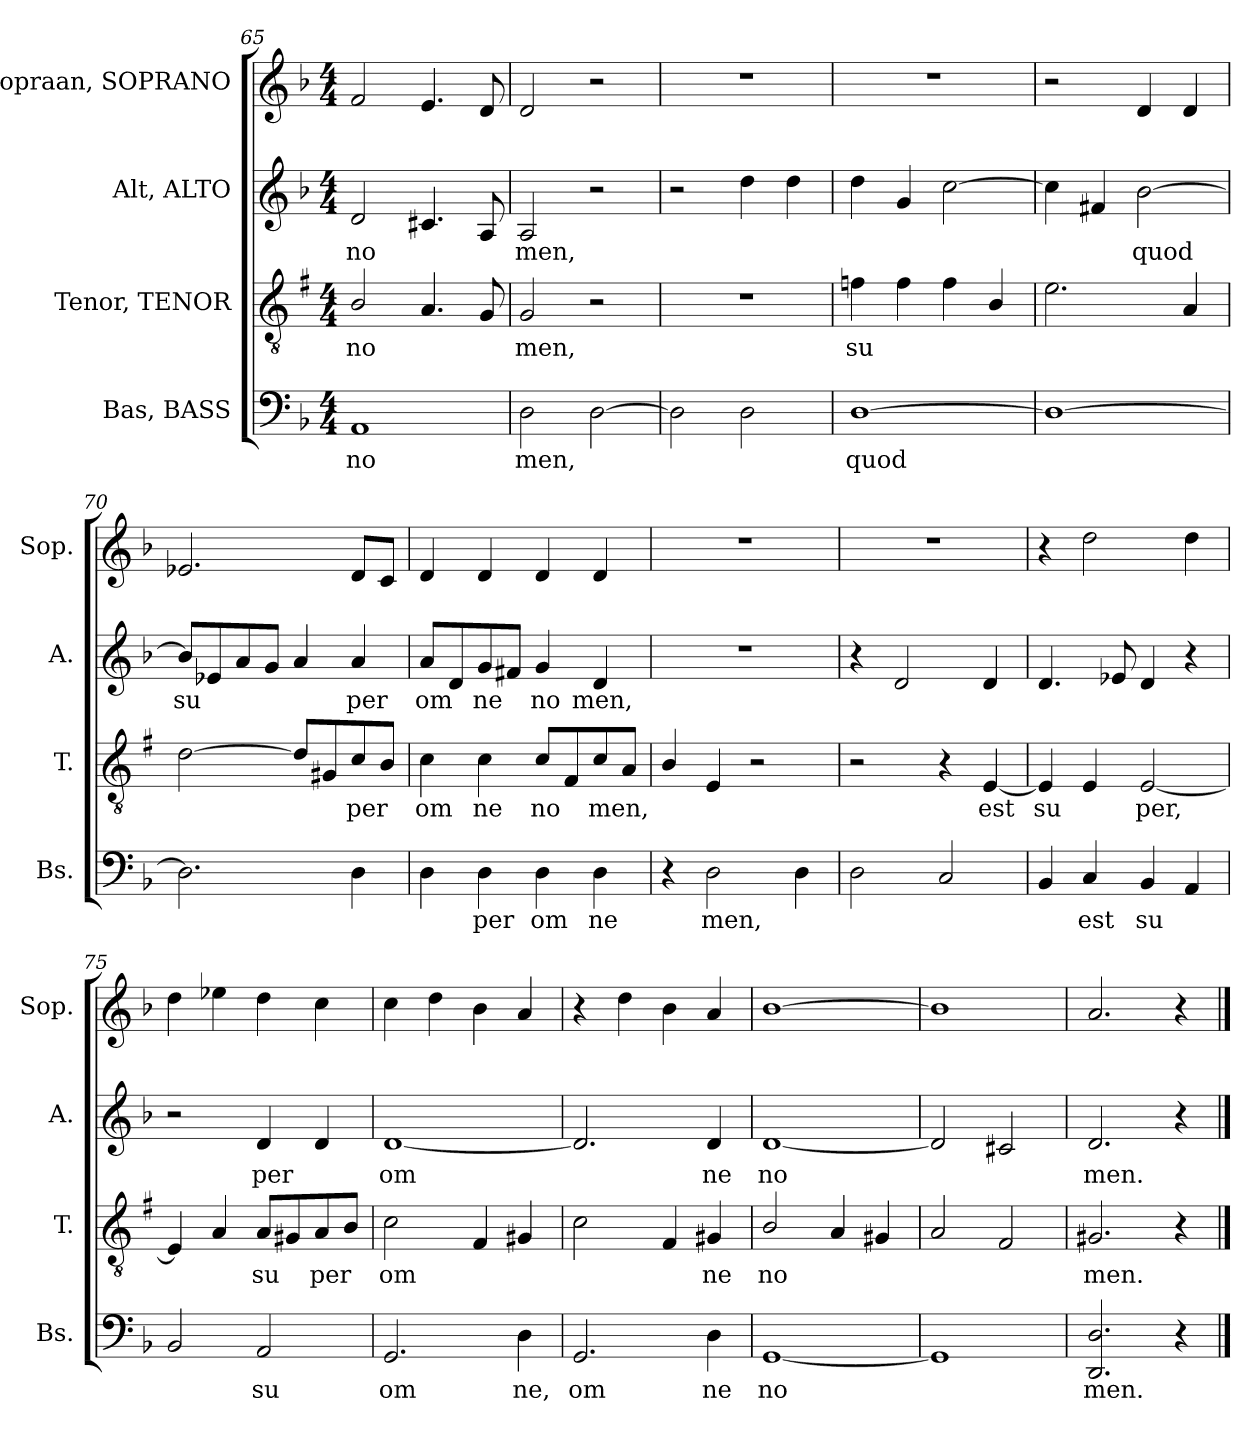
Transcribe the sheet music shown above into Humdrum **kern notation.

**kern	**text	**kern	**text	**kern	**text	**kern
*part4	*part4	*part3	*part3	*part2	*part2	*part1
*staff4	*staff4	*staff3	*staff3	*staff2	*staff2	*staff1
*I"Bas, BASS	*	*I"Tenor, TENOR	*	*I"Alt, ALTO	*	*I"Sopraan, SOPRANO
*I'Bs.	*	*I'T.	*	*I'A.	*	*I'Sop.
*clefF4	*	*clefGv2	*	*clefG2	*	*clefG2
*	*	*ITrd1c2	*	*	*	*
*k[b-]	*	*k[b-]	*	*k[b-]	*	*k[b-]
*M4/4	*	*M4/4	*	*M4/4	*	*M4/4
=65	=65	=65	=65	=65	=65	=65
!	!LO:LY:b	!	!LO:LY:b	!	!LO:LY:b	!
1AA	no	2A/	no	2d/	no	2f/
.	.	4.G/	.	4.c#X/	.	4.e/
.	.	8F/	.	8A/	.	8d/
=66	=66	=66	=66	=66	=66	=66
!	!LO:LY:b	!	!LO:LY:b	!	!LO:LY:b	!
2D\	men,	2F/	men,	2A/	men,	2d/
[2D\	.	2r	.	2r	.	2r
=67	=67	=67	=67	=67	=67	=67
2D\]	.	1r	.	2r	.	1r
2D\	.	.	.	4dd\	.	.
.	.	.	.	4dd\	.	.
=68	=68	=68	=68	=68	=68	=68
!	!LO:LY:b	!	!LO:LY:b	!	!	!
[1D	quod	4e-X\	su	4dd\	.	1r
.	.	4e-\	.	4g/	.	.
.	.	4e-\	.	[2cc\	.	.
.	.	4A/	.	.	.	.
!!LO:LB:g=z
=69	=69	=69	=69	=69	=69	=69
1D_	.	2.d\	.	4cc\]	.	2r
.	.	.	.	4f#X/	.	.
!	!	!	!	!	!LO:LY:b	!
.	.	.	.	[2b-\	quod	4d/
.	.	4G/	.	.	.	4d/
=70	=70	=70	=70	=70	=70	=70
!	!	!	!	!	!LO:LY:b	!
2.D\]	.	[2c\	.	8b-/L]	su	2.e-X/
.	.	.	.	8e-X/	.	.
.	.	.	.	8a/	.	.
.	.	.	.	8g/J	.	.
.	.	8c/L]	.	4a/	.	.
.	.	8F#X/	.	.	.	.
!	!	!	!LO:LY:b	!	!LO:LY:b	!
4D\	.	8B-/	per	4a/	per	8d/L
.	.	8A/J	.	.	.	8c/J
=71	=71	=71	=71	=71	=71	=71
!	!	!	!LO:LY:b	!	!LO:LY:b	!
4D\	.	4B-\	om	8a/L	om	4d/
.	.	.	.	8d/	.	.
!	!LO:LY:b	!	!LO:LY:b	!	!LO:LY:b	!
4D\	per	4B-\	ne	8g/	ne	4d/
.	.	.	.	8f#X/J	.	.
!	!LO:LY:b	!	!LO:LY:b	!	!LO:LY:b	!
4D\	om	8B-/L	no	4g/	no	4d/
.	.	8E/	.	.	.	.
!	!LO:LY:b	!	!LO:LY:b	!	!LO:LY:b	!
4D\	ne	8B-/	men,	4d/	men,	4d/
.	.	8G/J	.	.	.	.
=72	=72	=72	=72	=72	=72	=72
4r	.	4A/	.	1r	.	1r
!	!LO:LY:b	!	!	!	!	!
2D\	men,	4D/	.	.	.	.
.	.	2r	.	.	.	.
4D\	.	.	.	.	.	.
=73	=73	=73	=73	=73	=73	=73
2D\	.	2r	.	4r	.	1r
.	.	.	.	2d/	.	.
2C/	.	4r	.	.	.	.
!	!	!	!LO:LY:b	!	!	!
.	.	[4D/	est	4d/	.	.
=74	=74	=74	=74	=74	=74	=74
!	!	!	!LO:LY:b	!	!	!
4BB-/	.	4D/]	su	4.d/	.	4r
!	!LO:LY:b	!	!	!	!	!
4C/	est	4D/	.	.	.	2dd\
.	.	.	.	8e-X/	.	.
!	!LO:LY:b	!	!LO:LY:b	!	!	!
4BB-/	su	[2D/	per,	4d/	.	.
4AA/	.	.	.	4r	.	4dd\
!!LO:PB:g=z
=75	=75	=75	=75	=75	=75	=75
2BB-/	.	4D/]	.	2r	.	4dd\
.	.	4G/	.	.	.	4ee-X\
!	!LO:LY:b	!	!LO:LY:b	!	!LO:LY:b	!
2AA/	su	8G/L	su	4d/	per	4dd\
.	.	8F#X/	.	.	.	.
!	!	!	!LO:LY:b	!	!	!
.	.	8G/	per	4d/	.	4cc\
.	.	8A/J	.	.	.	.
=76	=76	=76	=76	=76	=76	=76
!	!LO:LY:b	!	!LO:LY:b	!	!LO:LY:b	!
2.GG/	om	2B-\	om	[1d	om	4cc\
.	.	.	.	.	.	4dd\
.	.	4E/	.	.	.	4b-\
!	!LO:LY:b	!	!	!	!	!
4D\	ne,	4F#X/	.	.	.	4a/
=77	=77	=77	=77	=77	=77	=77
!	!LO:LY:b	!	!	!	!	!
2.GG/	om	2B-\	.	2.d/]	.	4r
.	.	.	.	.	.	4dd\
.	.	4E/	.	.	.	4b-\
!	!LO:LY:b	!	!LO:LY:b	!	!LO:LY:b	!
4D\	ne	4F#X/	ne	4d/	ne	4a/
=78	=78	=78	=78	=78	=78	=78
!	!LO:LY:b	!	!LO:LY:b	!	!LO:LY:b	!
[1GG	no	2A/	no	[1d	no	[1b-
.	.	4G/	.	.	.	.
.	.	4F#X/	.	.	.	.
=79	=79	=79	=79	=79	=79	=79
1GG]	.	2G/	.	2d/]	.	1b-]
.	.	2E/	.	2c#X/	.	.
=80	=80	=80	=80	=80	=80	=80
!	!LO:LY:b	!	!LO:LY:b	!	!LO:LY:b	!
2.DD/ 2.D/	men.	2.F#X/	men.	2.d/	men.	2.a/
*	*	*	*	*	*	*MM100
4r	.	4r	.	4r	.	4r
==	==	==	==	==	==	==
*-	*-	*-	*-	*-	*-	*-
